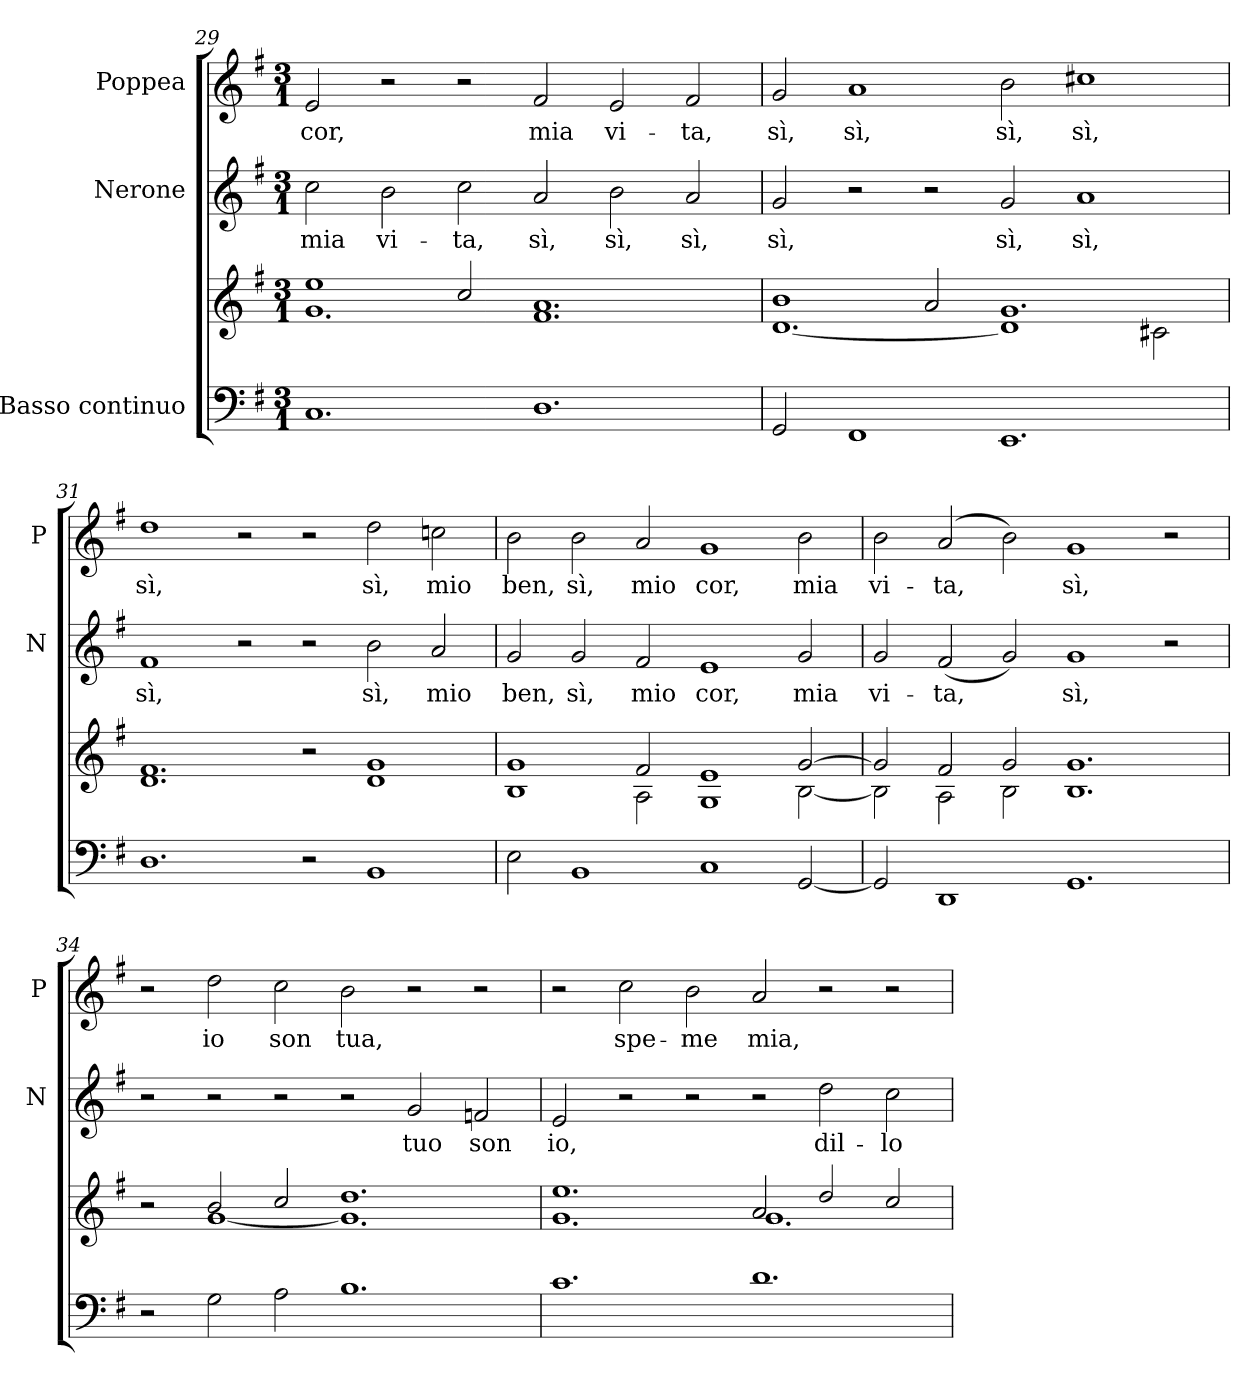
**kern	**kern	**kern	**text	**kern	**text
*part3	*part3	*part2	*part2	*part1	*part1
*staff4	*staff3	*staff2	*staff2	*staff1	*staff1
*I"Basso  continuo	*	*I"Nerone	*	*I"Poppea	*
*	*	*I'N	*	*I'P	*
!!LO:LB:g=z
*clefF4	*clefG2	*clefG2	*	*clefG2	*
*k[f#]	*k[f#]	*k[f#]	*	*k[f#]	*
*M3/1	*M3/1	*M3/1	*	*M3/1	*
=29	=29	=29	=29	=29	=29
*	*^	*	*	*	*
!	!	!	!	!LO:LY:b	!	!LO:LY:b
1.C	1ee	1.g	2cc\	mia	2e/	cor,
!	!	!	!	!LO:LY:b	!	!
.	.	.	2b\	vi-	2r	.
!	!	!	!	!LO:LY:b	!	!
.	2cc/	.	2cc\	-ta,	2r	.
!	!	!	!	!LO:LY:b	!	!LO:LY:b
1.D	1.a	1.f#	2a/	sì,	2f#/	mia
!	!	!	!	!LO:LY:b	!	!LO:LY:b
.	.	.	2b\	sì,	2e/	vi-
!	!	!	!	!LO:LY:b	!	!LO:LY:b
.	.	.	2a/	sì,	2f#/	-ta,
=30	=30	=30	=30	=30	=30	=30
!	!	!	!	!LO:LY:b	!	!LO:LY:b
2GG/	1b	[1.d	2g/	sì,	2g/	sì,
!	!	!	!	!	!	!LO:LY:b
1FF#	.	.	2r	.	1a	sì,
.	2a/	.	2r	.	.	.
!	!	!	!	!LO:LY:b	!	!LO:LY:b
1.EE	1.g	1d]	2g/	sì,	2b\	sì,
!	!	!	!	!LO:LY:b	!	!LO:LY:b
.	.	.	1a	sì,	1cc#X	sì,
.	.	2c#X\	.	.	.	.
=31	=31	=31	=31	=31	=31	=31
!	!	!	!	!LO:LY:b	!	!LO:LY:b
1.D	1.f#	1.d	1f#	sì,	1dd	sì,
.	.	.	2r	.	2r	.
2r	2r	2ryy	2r	.	2r	.
!	!	!	!	!LO:LY:b	!	!LO:LY:b
1BB	1g	1d	2b\	sì,	2dd\	sì,
!	!	!	!	!LO:LY:b	!	!LO:LY:b
.	.	.	2a/	mio	2ccn\	mio
=32	=32	=32	=32	=32	=32	=32
!	!	!	!	!LO:LY:b	!	!LO:LY:b
2E\	1g	1B	2g/	ben,	2b\	ben,
!	!	!	!	!LO:LY:b	!	!LO:LY:b
1BB	.	.	2g/	sì,	2b\	sì,
!	!	!	!	!LO:LY:b	!	!LO:LY:b
.	2f#i/	2A\	2f#i/	mio	2a/	mio
!	!	!	!	!LO:LY:b	!	!LO:LY:b
1C	1e	1G	1e	cor,	1g	cor,
!	!	!	!	!LO:LY:b	!	!LO:LY:b
[2GG/	[2g/	[2B\	2g/	mia	2b\	mia
!!LO:LB:g=z
=33	=33	=33	=33	=33	=33	=33
!	!	!	!	!LO:LY:b	!	!LO:LY:b
2GG/]	2g/]	2B\]	2g/	vi-	2b\	vi-
!	!	!	!	!LO:LY:b	!	!LO:LY:b
1DD	2f#/	2A\	(<2f#/	-ta,	(>2a/	-ta,
.	2g/	2B\	2g/)	.	2b\)	.
!	!	!	!	!LO:LY:b	!	!LO:LY:b
1.GG	1.g	1.B	1g	sì,	1g	sì,
.	.	.	2r	.	2r	.
!!LO:PB:g=z
=34	=34	=34	=34	=34	=34	=34
2r	2r	2ryy	2r	.	2r	.
!	!	!	!	!	!	!LO:LY:b
2G\	2b/	[1g	2r	.	2dd\	io
!	!	!	!	!	!	!LO:LY:b
2A\	2cc/	.	2r	.	2cc\	son
!	!	!	!	!	!	!LO:LY:b
1.B	1.dd	1.g]	2r	.	2b\	tua,
!	!	!	!	!LO:LY:b	!	!
.	.	.	2g/	tuo	2r	.
!	!	!	!	!LO:LY:b	!	!
.	.	.	2fn/	son	2r	.
=35	=35	=35	=35	=35	=35	=35
!	!	!	!	!LO:LY:b	!	!
1.c	1.ee	1.g	2e/	io,	2r	.
!	!	!	!	!	!	!LO:LY:b
.	.	.	2r	.	2cc\	spe-
!	!	!	!	!	!	!LO:LY:b
.	.	.	2r	.	2b\	-me
!	!	!	!	!	!	!LO:LY:b
1.d	2a/	1.g	2r	.	2a/	mia,
!	!	!	!	!LO:LY:b	!	!
.	2dd/	.	2dd\	dil-	2r	.
!	!	!	!	!LO:LY:b	!	!
.	2cc/	.	2cc\	-lo	2r	.
*	*v	*v	*	*	*	*
=	=	=	=	=	=
*-	*-	*-	*-	*-	*-
